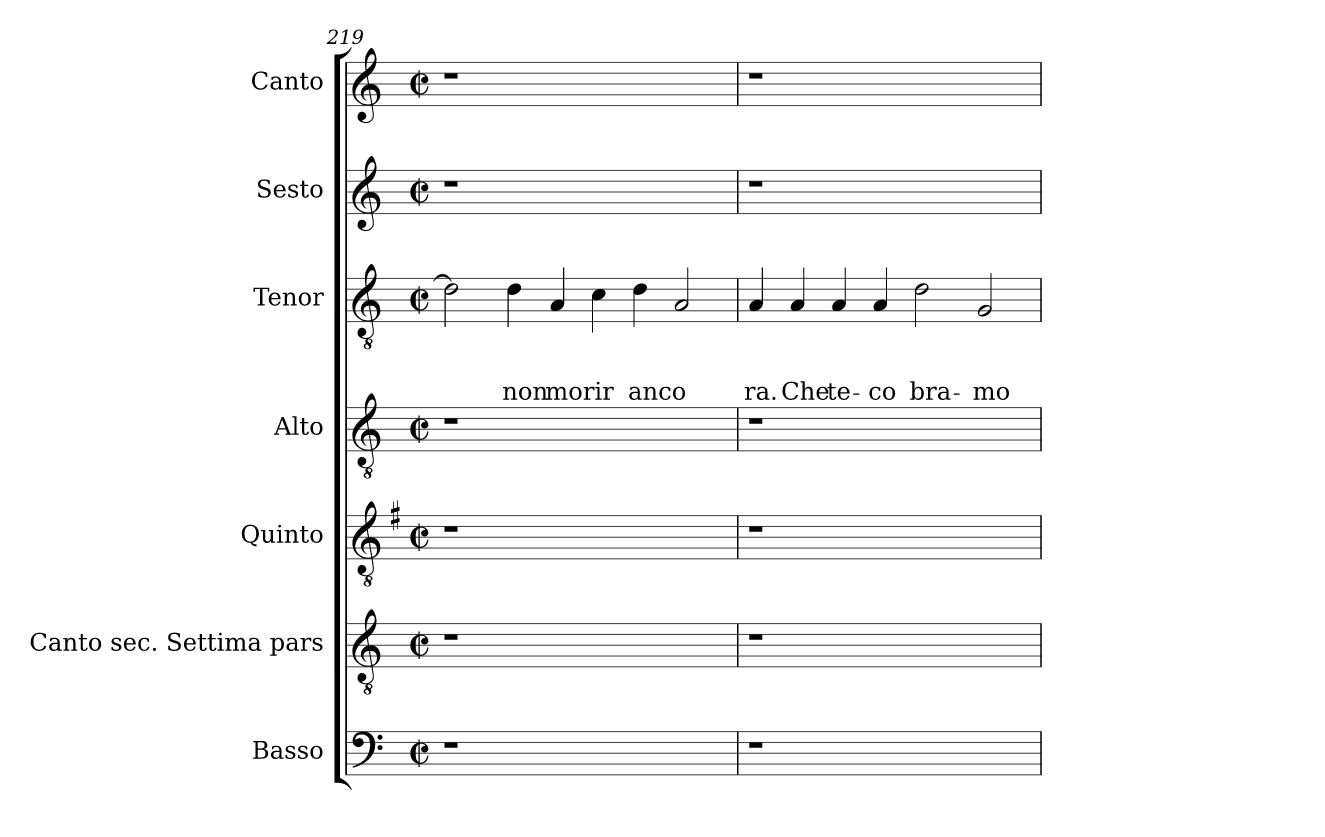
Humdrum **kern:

**kern	**kern	**kern	**kern	**kern	**text	**text	**text	**kern	**kern
*part7	*part6	*part5	*part4	*part3	*part3	*part3	*part3	*part2	*part1
*staff7	*staff6	*staff5	*staff4	*staff3	*staff3	*staff3	*staff3	*staff2	*staff1
*I"Basso	*I"Canto sec. Settima pars	*I"Quinto	*I"Alto	*I"Tenor	*	*	*	*I"Sesto	*I"Canto
*	*	*I'Quinto	*I'Alto	*I'Tenor	*	*	*	*I'Sesto	*I'Canto
*clefF4	*clefGv2	*clefGv2	*clefGv2	*clefGv2	*	*	*	*clefG2	*clefG2
*k[]	*k[]	*k[f#]	*k[]	*k[]	*	*	*	*k[]	*k[]
*C:	*C:	*G:	*C:	*C:	*	*	*	*C:	*C:
*M2/2	*M2/2	*M2/2	*M2/2	*M2/2	*	*	*	*M2/2	*M2/2
*met(c|)	*met(c|)	*met(c|)	*met(c|)	*met(c|)	*	*	*	*met(c|)	*met(c|)
=219	=219	=219	=219	=219	=219	=219	=219	=219	=219
1r	1r	1r	1r	2d\]	.	.	.	1r	1r
!	!	!	!	!	!	!	!LO:LY:b	!	!
.	.	.	.	4d\	.	.	non	.	.
!	!	!	!	!	!	!	!LO:LY:b	!	!
.	.	.	.	4A/	.	.	morir	.	.
1ryy	1ryy	1ryy	1ryy	4c\	.	.	.	1ryy	1ryy
!	!	!	!	!	!	!	!LO:LY:b	!	!
.	.	.	.	4d\	.	.	anco	.	.
.	.	.	.	2A/	.	.	.	.	.
!!LO:LB:g=z
=220	=220	=220	=220	=220	=220	=220	=220	=220	=220
!	!	!	!	!	!	!	!LO:LY:b	!	!
1r	1r	1r	1r	4A/	.	.	ra.	1r	1r
!	!	!	!	!	!	!	!LO:LY:b	!	!
.	.	.	.	4A/	.	.	Che	.	.
!	!	!	!	!	!	!	!LO:LY:b	!	!
.	.	.	.	4A/	.	.	te-	.	.
!	!	!	!	!	!	!	!LO:LY:b	!	!
.	.	.	.	4A/	.	.	-co	.	.
!	!	!	!	!	!	!	!LO:LY:b	!	!
1ryy	1ryy	1ryy	1ryy	2d\	.	.	bra-	1ryy	1ryy
!	!	!	!	!	!	!	!LO:LY:b	!	!
.	.	.	.	2G/	.	.	-mo	.	.
=	=	=	=	=	=	=	=	=	=
*-	*-	*-	*-	*-	*-	*-	*-	*-	*-
